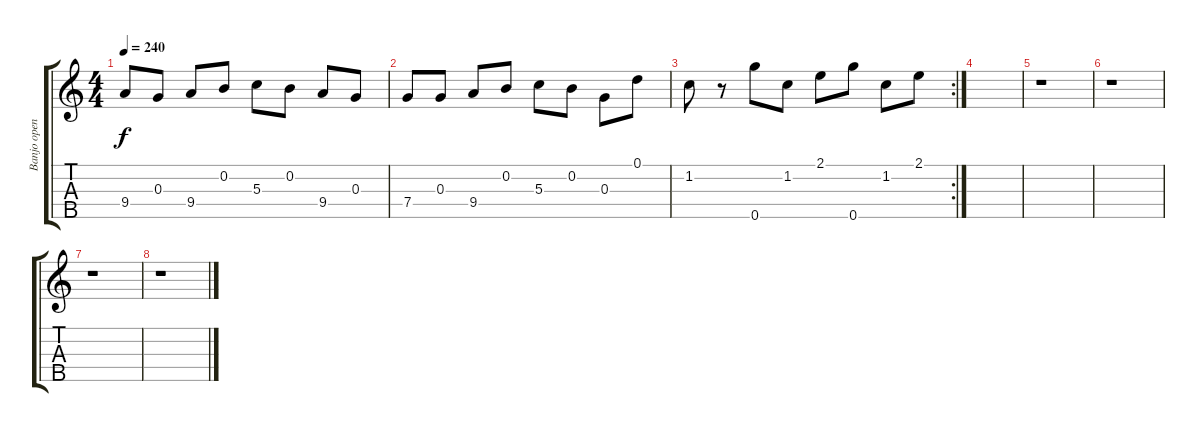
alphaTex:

\track ("Banjo open C" "Banjo open") {instrument banjo}
\staff {score tabs}
\tuning (D4 B3 G3 C3 G4) {hide}
\displaytranspose 12
\ts (4 4)
\tempo 240
\clef g2
\ks c
9.4.8{dy f} 0.3.8 9.4.8 0.2.8 5.3.8 0.2.8 9.4.8 0.3.8 |
7.4.8 0.3.8 9.4.8 0.2.8 5.3.8 0.2.8 0.3.8 0.1.8 |
\rc 2
1.2.8 r.8 0.5.8 1.2.8 2.1.8 0.5.8 1.2.8 2.1.8 |
|
r.1 |
r.1 |
r.1 |
r.1
